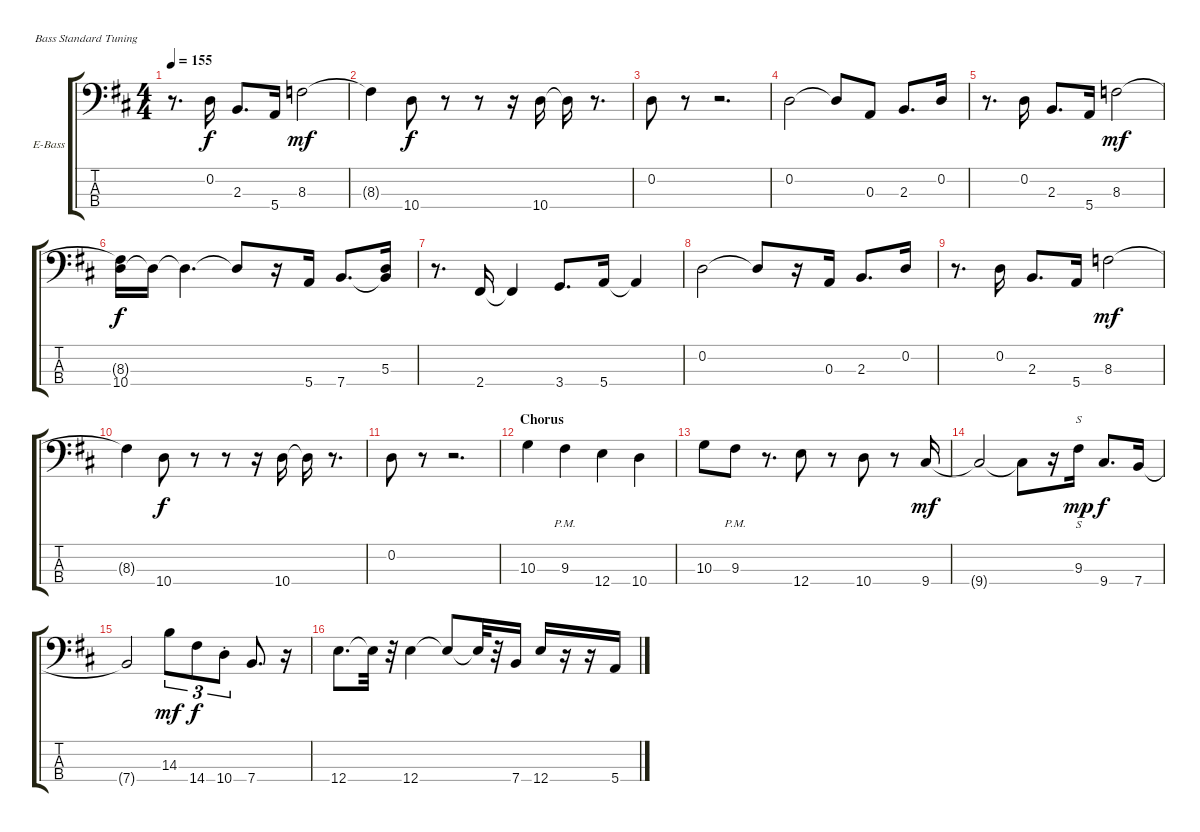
\bracketExtendMode groupsimilarinstruments
\firstSystemTrackNameOrientation horizontal
\otherSystemsTrackNameOrientation horizontal
\track ("Bass" "E-Bass") {instrument electricbassfinger}
\staff {score tabs}
\tuning (G2 D2 A1 E1)
\ts (4 4)
\tempo 155
\clef f4
\ks d
r.8{d dy f} 0.2.16 2.3.8{d} 5.4.16 8.3.2{dy mf} |
8.3{t}.4 10.4.8{dy f} r.8 r.8 r.16 10.4.16 10.4{t}.16 r.8{d} |
0.2.8 r.8 r.2{d} |
0.2.2 0.2{t}.8 0.3.8 2.3.8{d} 0.2.16 |
r.8{d} 0.2.16 2.3.8{d} 5.4.16 8.3.2{dy mf} |
(8.3{t} 10.4).16{dy f} 10.4{t}.16 10.4{t}.4{d} 10.4{t}.8 r.16 5.4.16 7.4.8{d} (7.4{t} 5.3).16 |
r.8{d} 2.4.16 2.4{t}.4 3.4.8{d} 5.4.16 5.4{t}.4 |
0.2.2 0.2{t}.8 r.16 0.3.16 2.3.8{d} 0.2.16 |
r.8{d} 0.2.16 2.3.8{d} 5.4.16 8.3.2{dy mf} |
8.3{t}.4 10.4.8{dy f} r.8 r.8 r.16 10.4.16 10.4{t}.16 r.8{d} |
0.2.8 r.8 r.2{d} |
\section ("" "Chorus")
10.3.4 9.3{pm}.4 12.4.4 10.4.4 |
10.3.8 9.3{pm}.8 r.8{d} 12.4.8 r.8 10.4.8 r.8 9.4.16{dy mf} |
9.4{t}.2 9.4{t}.8 r.16 9.3.16{s dy mp} 9.4.8{d dy f} 7.4.16 |
7.4{t}.2 14.3.8{tu (3 2) dy mf} 14.4.8{tu (3 2) dy f} 10.4{st}.8{tu (3 2)} 7.4.8{d} r.16 |
12.4.8{d} 12.4{t}.32 r.32 12.4.4 12.4{t}.8 12.4{t}.32 r.32 7.4.16 12.4.16 r.16 r.16 5.4.16
